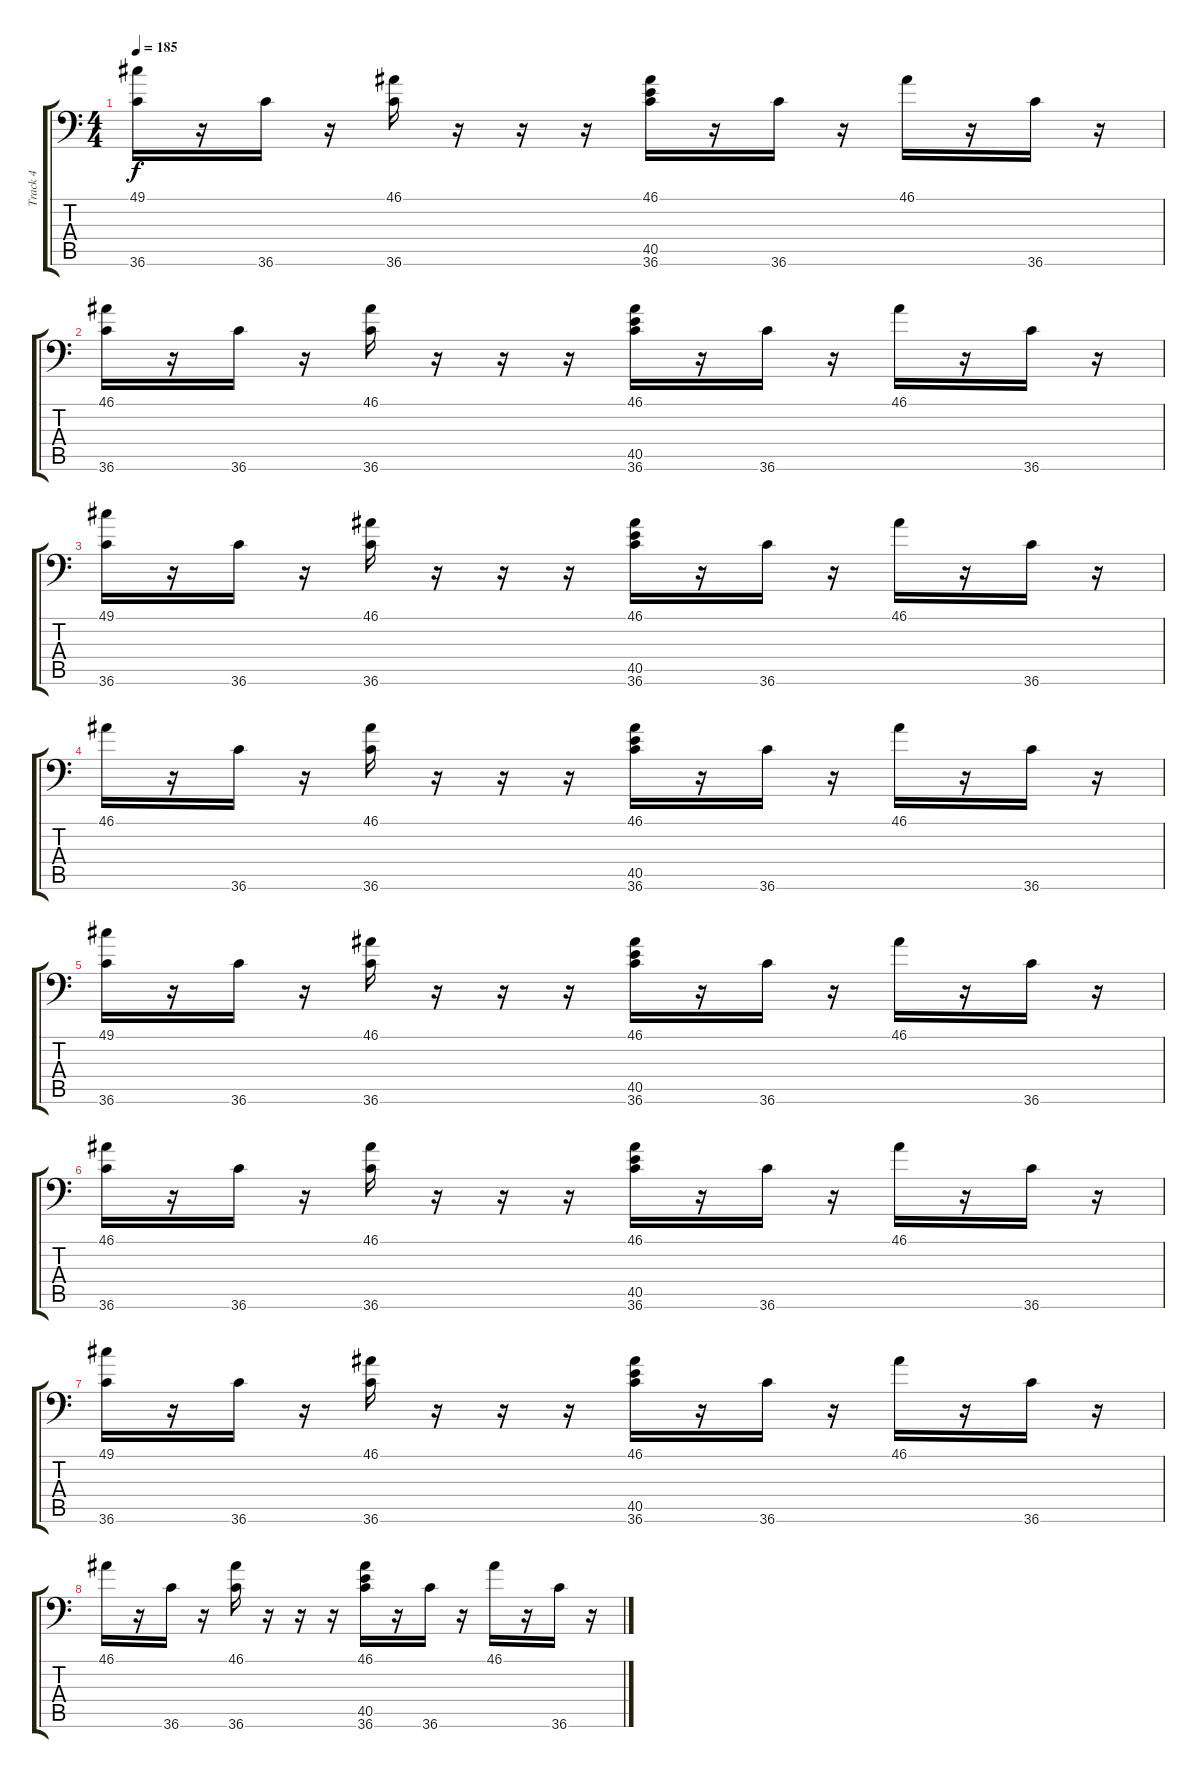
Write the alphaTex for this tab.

\track ("Track 4" "Track 4") {instrument acousticgrandpiano}
\staff {score tabs}
\tuning (C-1 C-1 C-1 C-1 C-1 C-1) {hide}
\ts (4 4)
\tempo 185
\clef f4
\ks c
(49.1 36.6).16{dy f} r.16 36.6.16 r.16 (46.1 36.6).16 r.16 r.16 r.16 (46.1 40.5 36.6).16 r.16 36.6.16 r.16 46.1.16 r.16 36.6.16 r.16 |
(46.1 36.6).16 r.16 36.6.16 r.16 (46.1 36.6).16 r.16 r.16 r.16 (46.1 40.5 36.6).16 r.16 36.6.16 r.16 46.1.16 r.16 36.6.16 r.16 |
(49.1 36.6).16 r.16 36.6.16 r.16 (46.1 36.6).16 r.16 r.16 r.16 (46.1 40.5 36.6).16 r.16 36.6.16 r.16 46.1.16 r.16 36.6.16 r.16 |
46.1.16 r.16 36.6.16 r.16 (46.1 36.6).16 r.16 r.16 r.16 (46.1 40.5 36.6).16 r.16 36.6.16 r.16 46.1.16 r.16 36.6.16 r.16 |
(49.1 36.6).16 r.16 36.6.16 r.16 (46.1 36.6).16 r.16 r.16 r.16 (46.1 40.5 36.6).16 r.16 36.6.16 r.16 46.1.16 r.16 36.6.16 r.16 |
(46.1 36.6).16 r.16 36.6.16 r.16 (46.1 36.6).16 r.16 r.16 r.16 (46.1 40.5 36.6).16 r.16 36.6.16 r.16 46.1.16 r.16 36.6.16 r.16 |
(49.1 36.6).16 r.16 36.6.16 r.16 (46.1 36.6).16 r.16 r.16 r.16 (46.1 40.5 36.6).16 r.16 36.6.16 r.16 46.1.16 r.16 36.6.16 r.16 |
46.1.16 r.16 36.6.16 r.16 (46.1 36.6).16 r.16 r.16 r.16 (46.1 40.5 36.6).16 r.16 36.6.16 r.16 46.1.16 r.16 36.6.16 r.16
